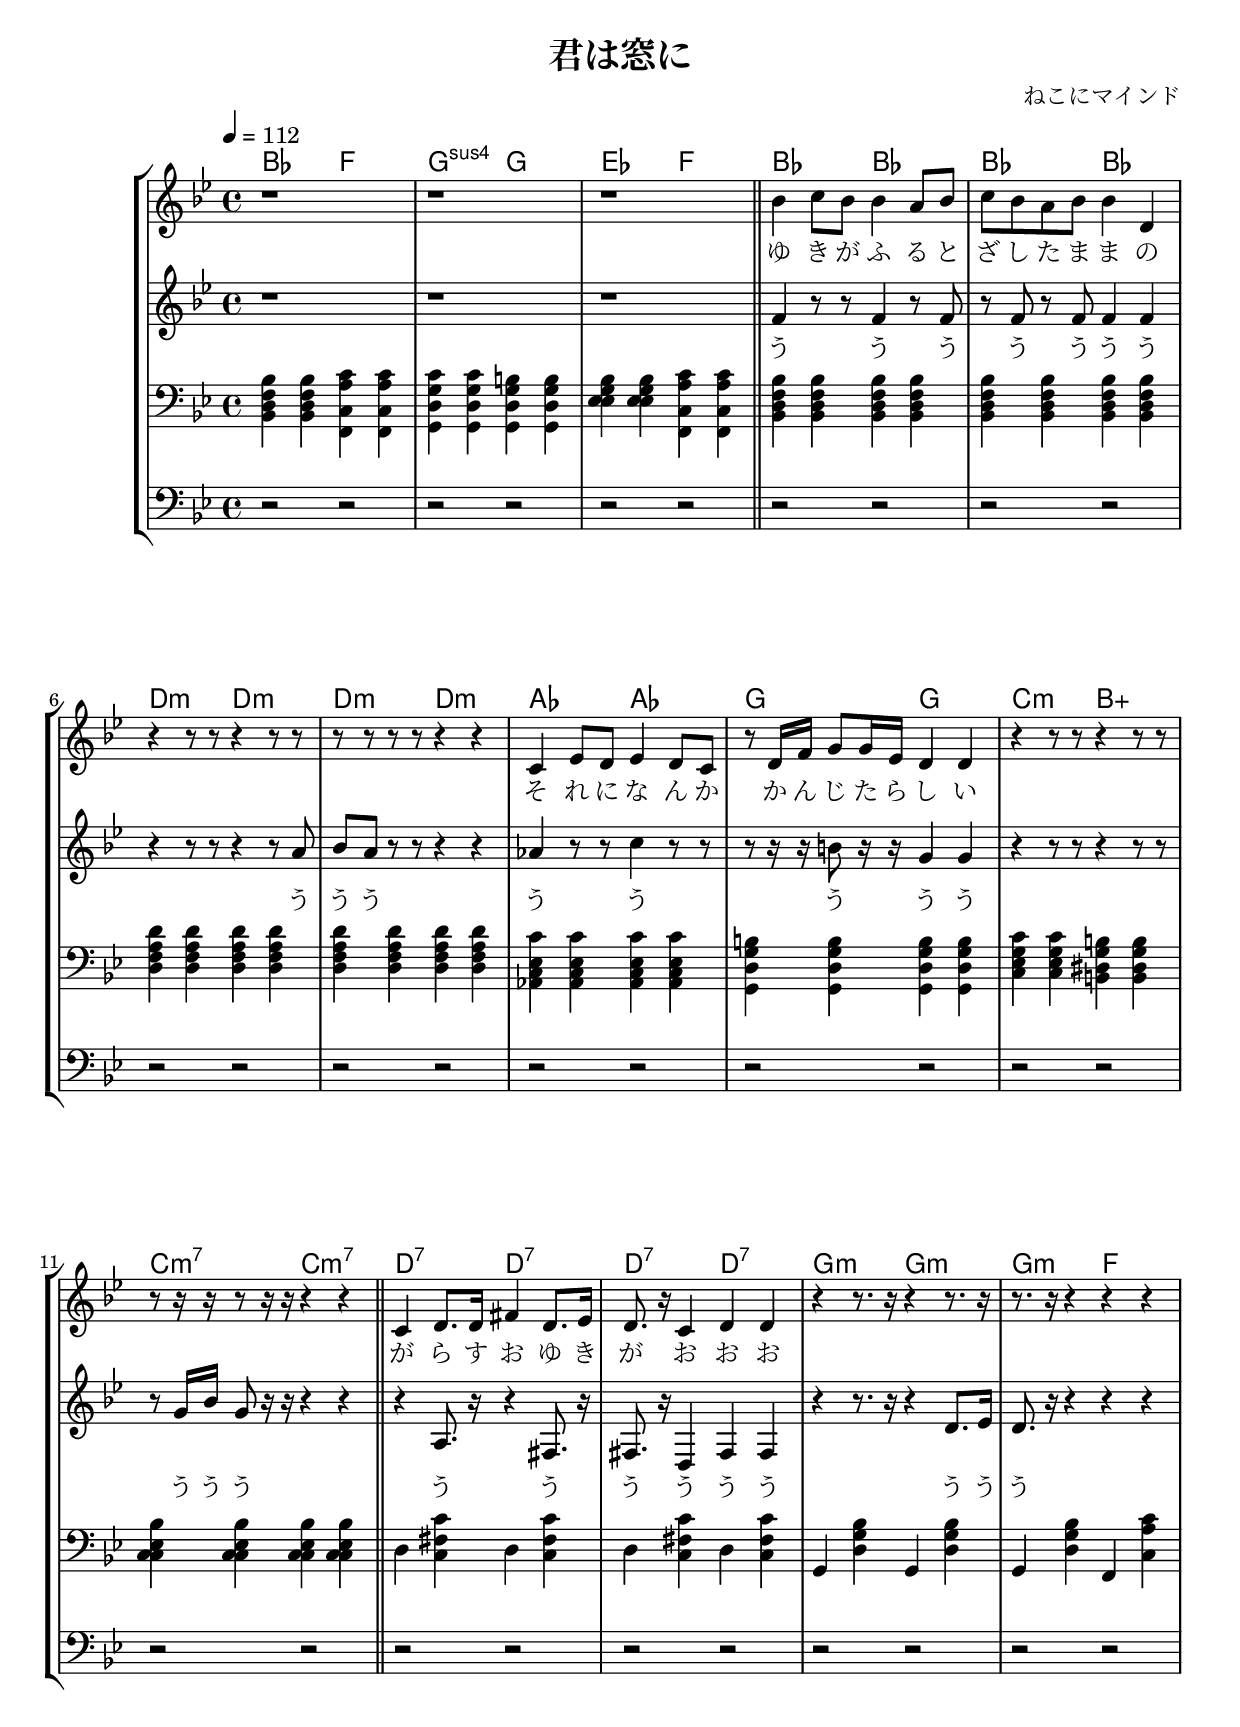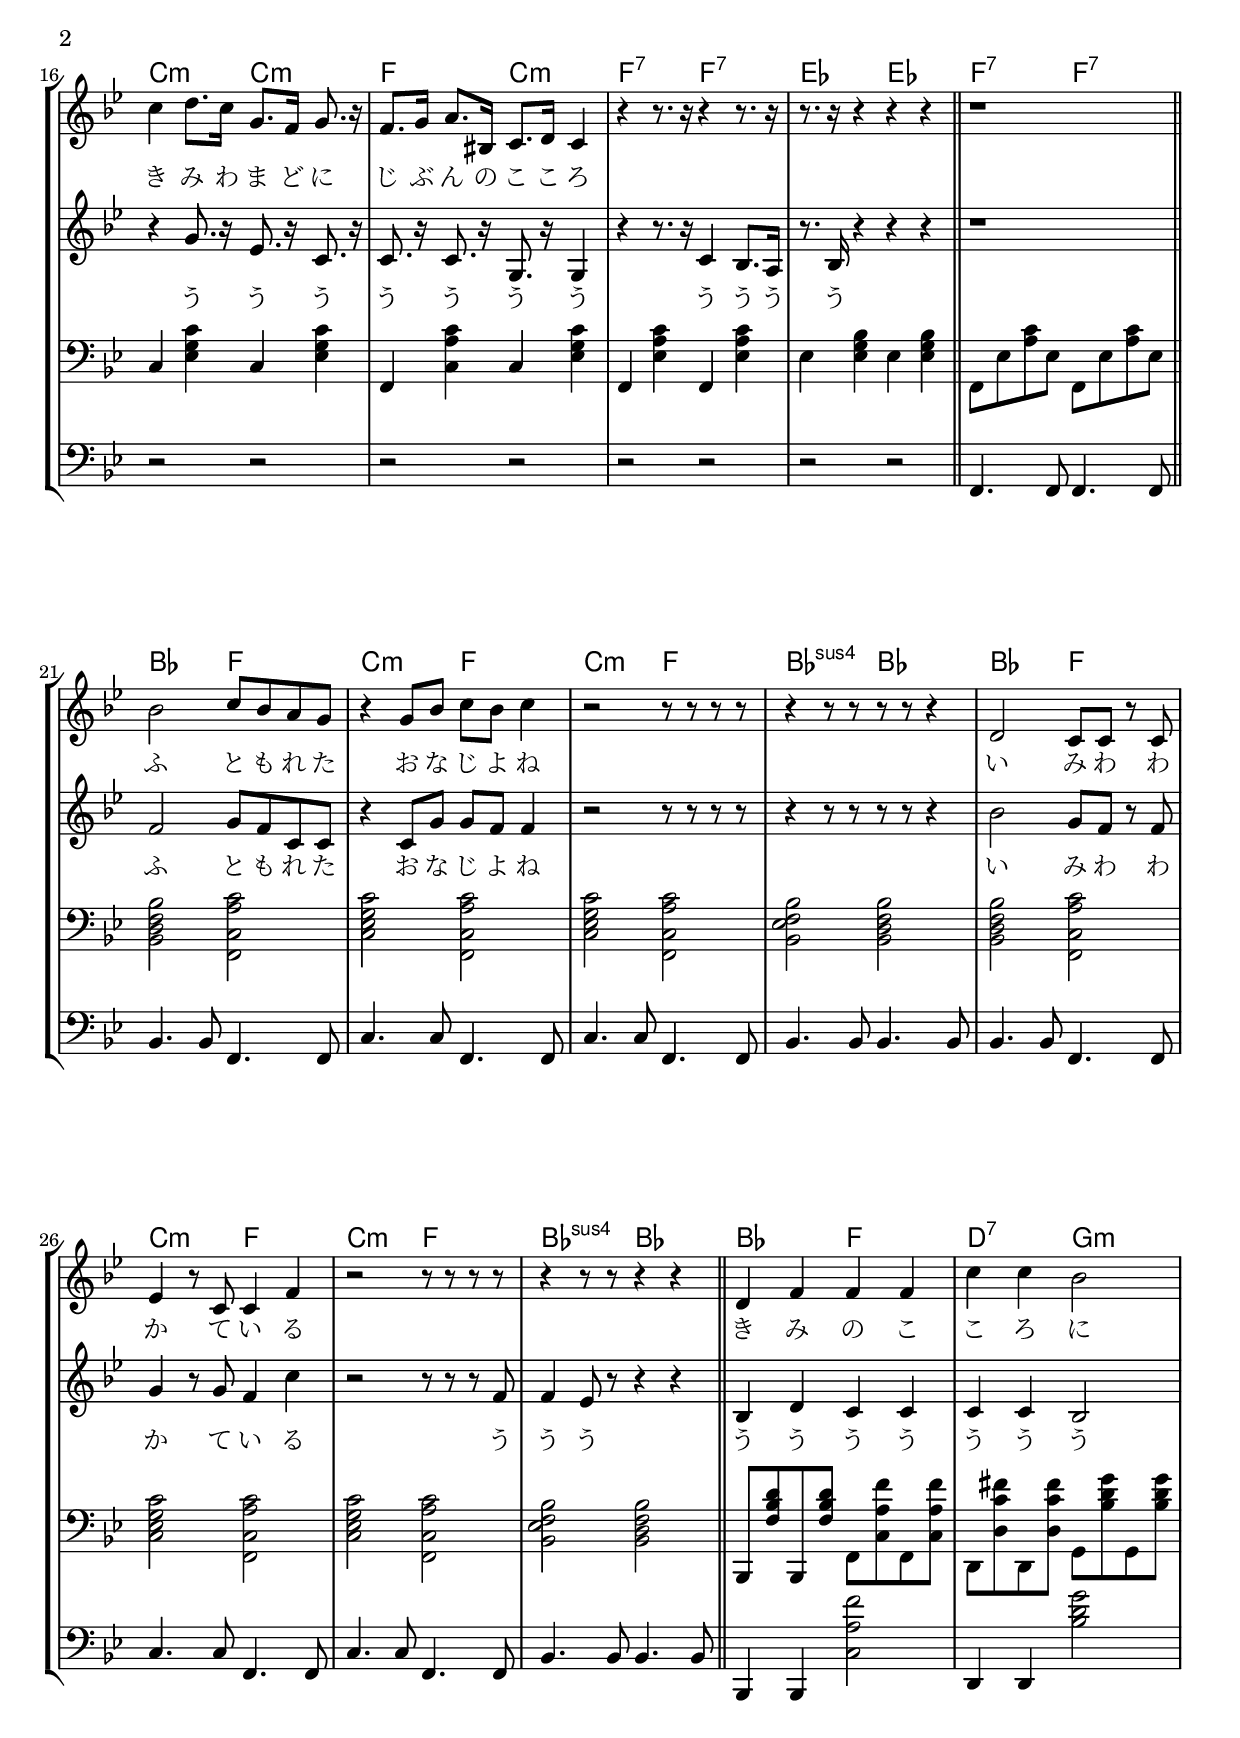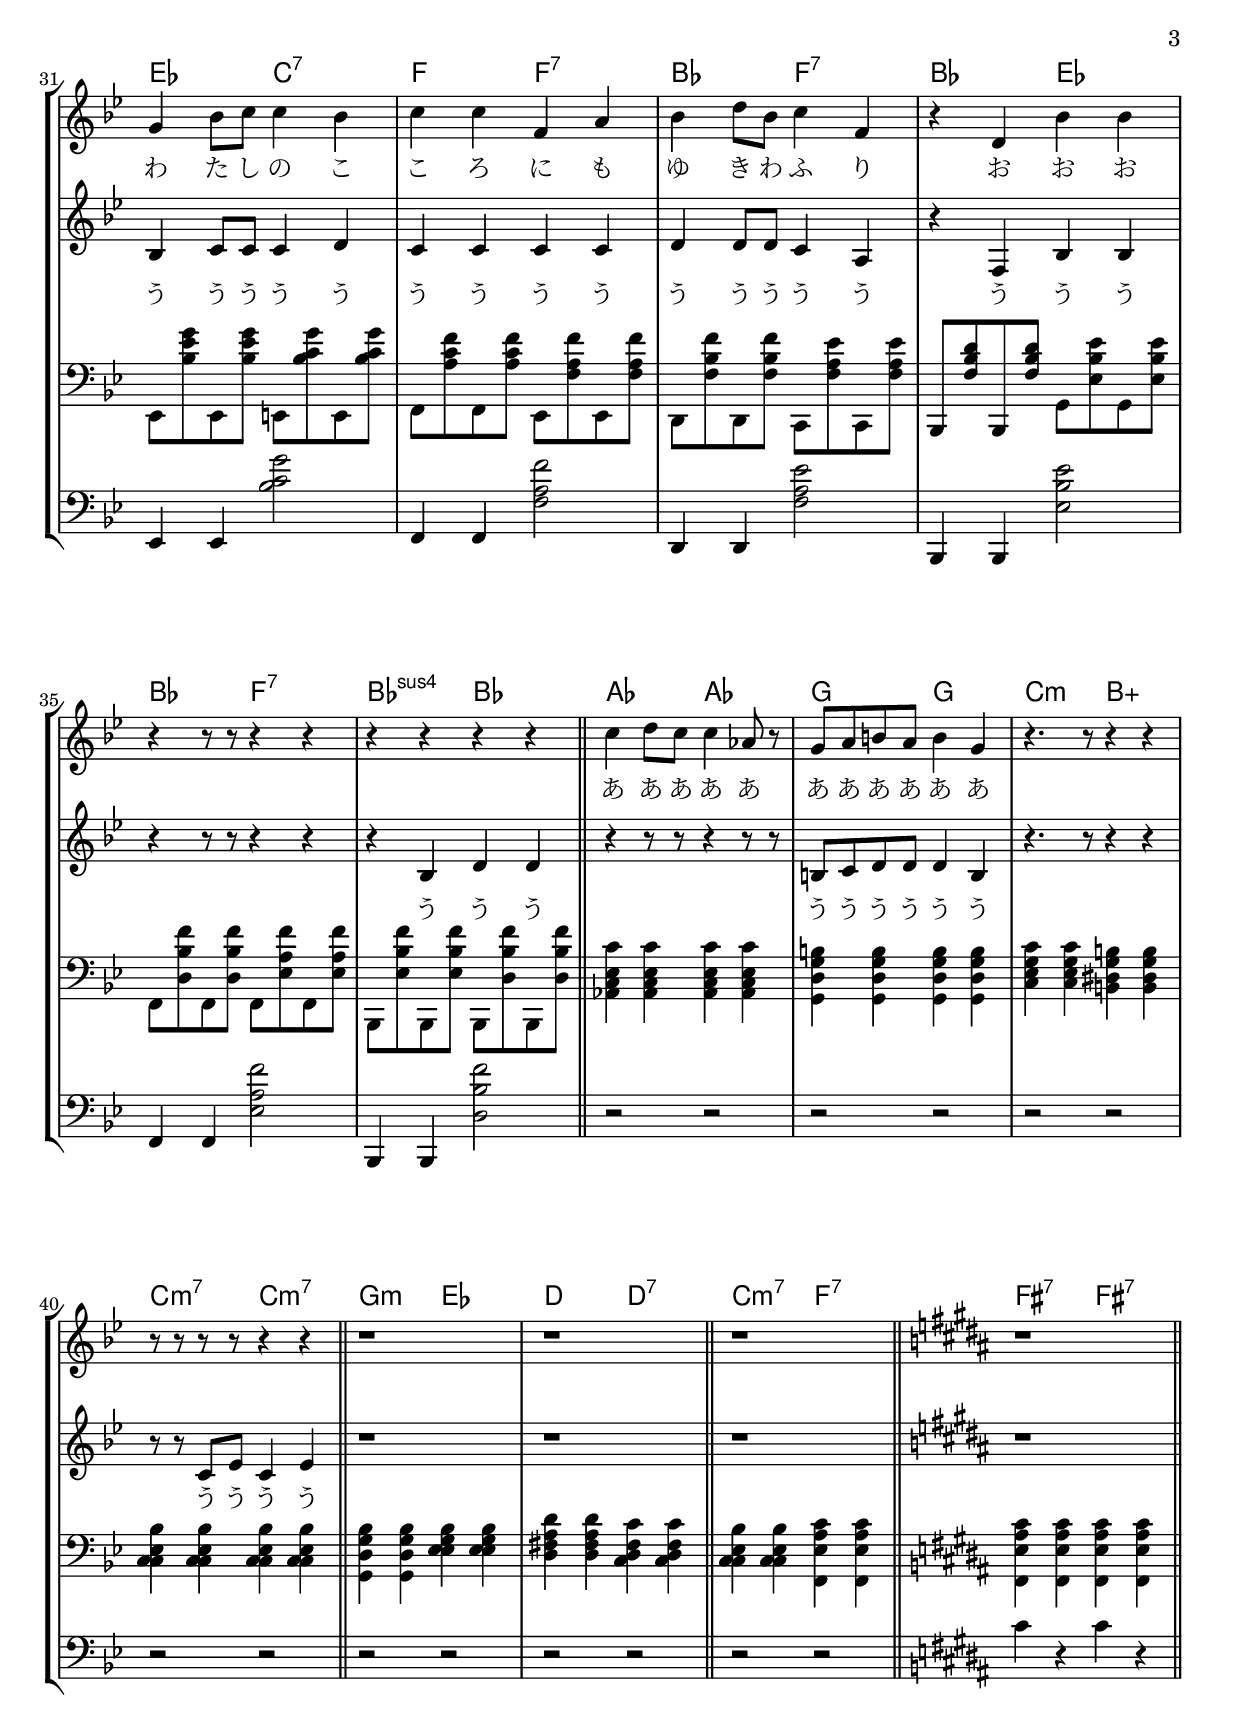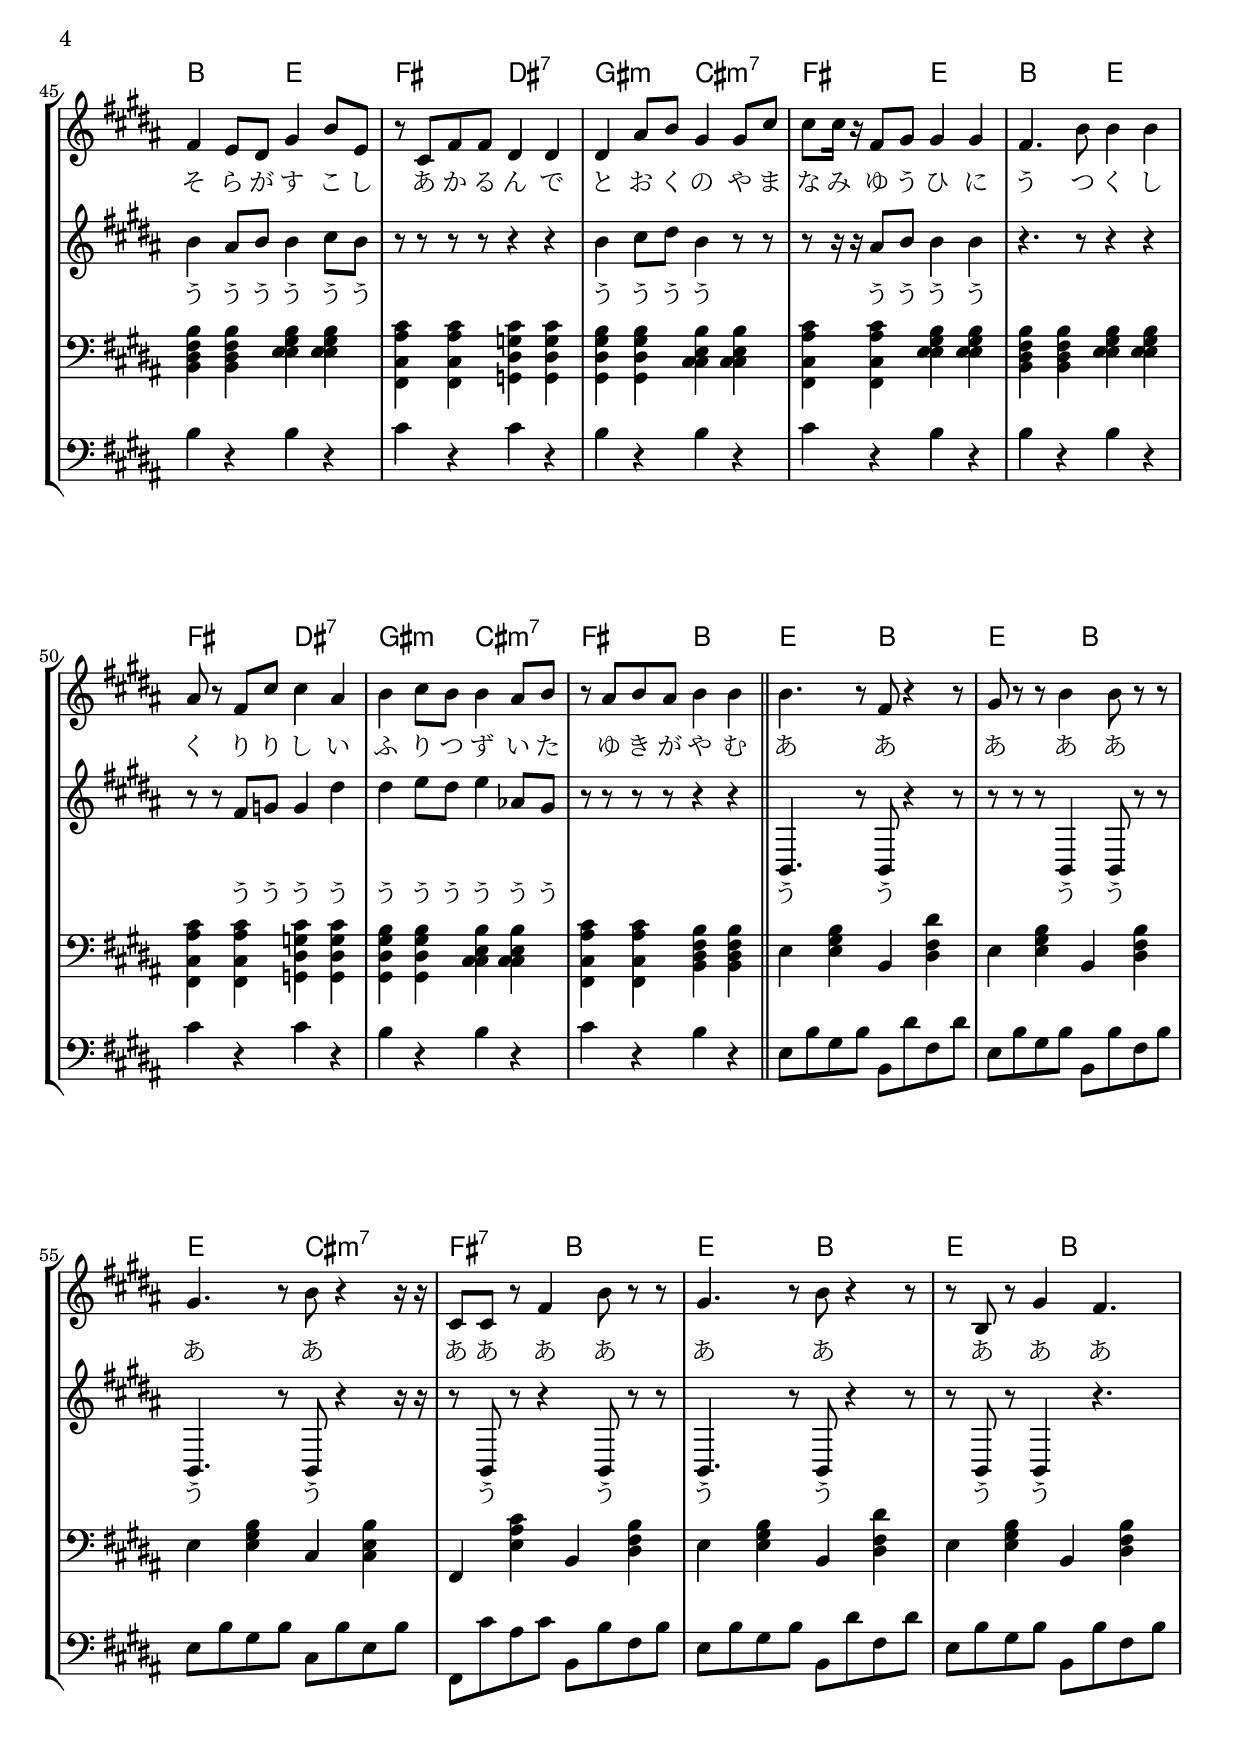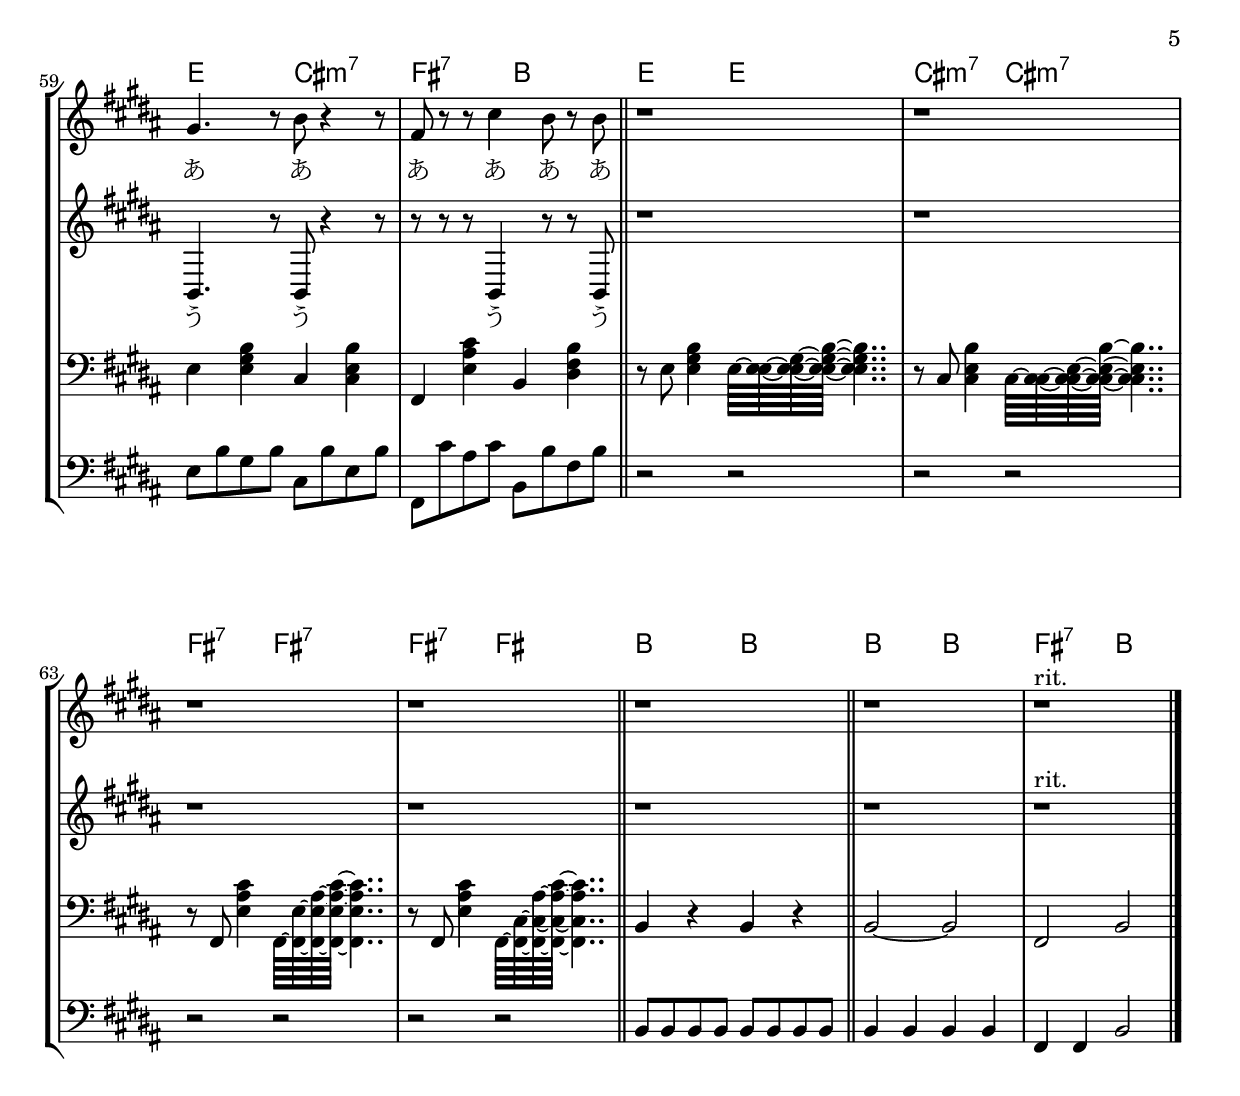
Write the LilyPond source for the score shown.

\version "2.12.1"

\header {
	title = \markup {君は窓に}
	composer = \markup \center-column {ねこにマインド}
}

harmony = \chordmode {
	bes2 f g:sus4 g es f 

	bes bes bes bes d:m d:m d:m d:m as as g g c:m b:aug c:min7 c:min7 

	d:7 d:7 d:7 d:7 g:m g:m g:m f c:m c:m f c:m f:7 f:7 es es 

	f:7 f:7 

	bes f c:m f c:m f bes:sus4 bes bes f c:m f c:m f bes:sus4 bes 

	bes f d:7 g:m es c:7 f f:7 bes f:7 bes es bes f:7 bes:sus4 bes 

	as as g g c:m b:aug c:min7 c:min7 

	g:m es d d:7 

	c:min7 f:7 

	fis:7 fis:7 

	b e fis dis:7 gis:m cis:min7 fis e b e fis dis:7 gis:m cis:min7 fis b 

	e b e b e cis:min7 fis:7 b e b e b e cis:min7 fis:7 b 

	e e cis:min7 cis:min7 fis:7 fis:7 fis:7 fis 

	b b 

	b b fis:7 b 
}

melody = {
	\key bes \major
	\tempo 4 = 112
	r1 | r1 | r1   
	\set Staff.midiInstrument = #"mmi0.45"
	\set Staff.midiMinimumVolume = #0.7
	\set Staff.midiMaximumVolume = #0.9
	bes'4  c''8  bes'8  bes'4  a'8  bes'8 
	c''8  bes'8  a'8  bes'8  bes'4  d'4 
	r4  r8  r8  r4  r8  r8 
	r8  r8  r8  r8  r4  r4 
	c'4  es'8  d'8  es'4  d'8  c'8 
	r8  d'16  f'16  g'8  g'16  es'16  d'4  d'4 
	r4  r8  r8  r4  r8  r8 
	r8  r16  r16  r8  r16  r16  r4  r4
	\set Staff.midiInstrument = #"mmi0.45"
	\set Staff.midiMinimumVolume = #0.7
	\set Staff.midiMaximumVolume = #0.9
	c'4  d'8.  d'16  fis'4  d'8.  es'16 
	d'8.  r16  c'4  d'4  d'4 
	r4  r8.  r16  r4  r8.  r16 
	r8.  r16  r4  r4  r4 
	c''4  d''8.  c''16  g'8.  f'16  g'8.  r16 
	f'8.  g'16  a'8.  bis16  c'8.  d'16  c'4 
	r4  r8.  r16  r4  r8.  r16 
	r8.  r16  r4  r4  r4
	r1   
	\set Staff.midiInstrument = #"mmi0.45"
	\set Staff.midiMinimumVolume = #0.7
	\set Staff.midiMaximumVolume = #0.9
	bes'2  c''8  bes'8  a'8  g'8 
	r4  g'8  bes'8  c''8  bes'8  c''4 
	r2  r8  r8  r8  r8 
	r4  r8  r8  r8  r8  r4 
	d'2  c'8  c'8  r8  c'8 
	es'4  r8  c'8  c'4  f'4 
	r2  r8  r8  r8  r8 
	r4  r8  r8  r4  r4
	\set Staff.midiInstrument = #"mmi0.45"
	\set Staff.midiMinimumVolume = #0.7
	\set Staff.midiMaximumVolume = #0.9
	d'4  f'4  f'4  f'4 
	c''4  c''4  bes'2 
	g'4  bes'8  c''8  c''4  bes'4 
	c''4  c''4  f'4  a'4 
	bes'4  d''8  bes'8  c''4  f'4 
	r4  d'4  bes'4  bes'4 
	r4  r8  r8  r4  r4 
	r4  r4  r4  r4
	\set Staff.midiInstrument = #"Acoustic grand"
	\set Staff.midiMinimumVolume = #0.7
	\set Staff.midiMaximumVolume = #0.9
	c''4  d''8  c''8  c''4  as'8  r8 
	g'8  a'8  b'8  a'8  b'4  g'4 
	r4.  r8  r4  r4 
	r8  r8  r8  r8  r4  r4
	r1 | r1   
	r1   
	\key b \major
	r1   
	\set Staff.midiInstrument = #"mmi0.45"
	\set Staff.midiMinimumVolume = #0.7
	\set Staff.midiMaximumVolume = #0.9
	fis'4  e'8  dis'8  gis'4  b'8  e'8 
	r8  cis'8  fis'8  fis'8  dis'4  dis'4 
	dis'4  ais'8  b'8  gis'4  gis'8  cis''8 
	cis''8  cis''16  r16  fis'8  gis'8  gis'4  gis'4 
	fis'4.  b'8  b'4  b'4 
	ais'8  r8  fis'8  cis''8  cis''4  ais'4 
	b'4  cis''8  b'8  b'4  ais'8  b'8 
	r8  ais'8  b'8  ais'8  b'4  b'4
	\set Staff.midiInstrument = #"Pad 4 (choir)"
	\set Staff.midiMinimumVolume = #0.7
	\set Staff.midiMaximumVolume = #0.9
	b'4.  r8  fis'8  r4  r8 
	gis'8  r8  r8  b'4  b'8  r8  r8 
	gis'4.  r8  b'8  r4  r16  r16 
	cis'8  cis'8  r8  fis'4  b'8  r8  r8 
	gis'4.  r8  b'8  r4  r8 
	r8  b8  r8  gis'4  fis'4. 
	gis'4.  r8  b'8  r4  r8 
	fis'8  r8  r8  cis''4  b'8  r8  b'8
	r1 | r1 | r1 | r1   
	r1   
	r1 | r1^"rit." \bar "|."
}

words = \lyricmode {
	
	ゆ  き  が  ふ  る  と  ざ  し  た  ま  ま  の  そ  れ  に  な  ん  か  か  ん  じ  た  ら  し  い  
	が  ら  す  お  ゆ  き  が  お  お  お  き  み  わ  ま  ど  に  じ  ぶ  ん  の  こ  こ  ろ  
	
	ふ  と  も  れ  た  お  な  じ  よ  ね  い  み  わ  わ  か  て  い  る  
	き  み  の  こ  こ  ろ  に  わ  た  し  の  こ  こ  ろ  に  も  ゆ  き  わ  ふ  り  お  お  お  
	あ  あ  あ  あ  あ  あ  あ  あ  あ  あ  あ  
	
	
	
	そ  ら  が  す  こ  し  あ  か  る  ん  で  と  お  く  の  や  ま  な  み  ゆ  う  ひ  に  う  つ  く  し  く  り  り  し  い  ふ  り  つ  ず  い  た  ゆ  き  が  や  む  
	あ  あ  あ  あ  あ  あ  あ  あ  あ  あ  あ  あ  あ  あ  あ  あ  あ  あ  あ  あ  あ  あ  
	
	
	
}

secondmelody = {
	\key bes \major
	\tempo 4 = 112
	r1 | r1 | r1   
	\set Staff.midiInstrument = #"Reed organ"
	\set Staff.midiMinimumVolume = #0.7
	\set Staff.midiMaximumVolume = #0.9
	f'4  r8  r8  f'4  r8  f'8 
	r8  f'8  r8  f'8  f'4  f'4 
	r4  r8  r8  r4  r8  a'8 
	bes'8  a'8  r8  r8  r4  r4 
	as'4  r8  r8  c''4  r8  r8 
	r8  r16  r16  b'8  r16  r16  g'4  g'4 
	r4  r8  r8  r4  r8  r8 
	r8  g'16  bes'16  g'8  r16  r16  r4  r4
	\set Staff.midiInstrument = #"Acoustic Guitar (nylon)"
	\set Staff.midiMinimumVolume = #0.7
	\set Staff.midiMaximumVolume = #0.9
	r4  a8.  r16  r4  fis8.  r16 
	fis8.  r16  d4  fis4  fis4 
	r4  r8.  r16  r4  d'8.  es'16 
	d'8.  r16  r4  r4  r4 
	r4  g'8.  r16  es'8.  r16  c'8.  r16 
	c'8.  r16  c'8.  r16  g8.  r16  g4 
	r4  r8.  r16  c'4  bes8.  a16 
	r8.  bes16  r4  r4  r4
	r1   
	\set Staff.midiInstrument = #"fss0.35"
	\set Staff.midiMinimumVolume = #0.7
	\set Staff.midiMaximumVolume = #0.9
	f'2  g'8  f'8  c'8  c'8 
	r4  c'8  g'8  g'8  f'8  f'4 
	r2  r8  r8  r8  r8 
	r4  r8  r8  r8  r8  r4 
	bes'2  g'8  f'8  r8  f'8 
	g'4  r8  g'8  f'4  c''4 
	r2  r8  r8  r8  f'8 
	f'4  es'8  r8  r4  r4
	\set Staff.midiInstrument = #"Cello"
	\set Staff.midiMinimumVolume = #0.7
	\set Staff.midiMaximumVolume = #0.9
	bes4  d'4  c'4  c'4 
	c'4  c'4  bes2 
	bes4  c'8  c'8  c'4  d'4 
	c'4  c'4  c'4  c'4 
	d'4  d'8  d'8  c'4  a4 
	r4  f4  bes4  bes4 
	r4  r8  r8  r4  r4 
	r4  bes4  d'4  d'4
	\set Staff.midiInstrument = #"Choir Aahs"
	\set Staff.midiMinimumVolume = #0.7
	\set Staff.midiMaximumVolume = #0.9
	r4  r8  r8  r4  r8  r8 
	b8  c'8  d'8  d'8  d'4  b4 
	r4.  r8  r4  r4 
	r8  r8  c'8  es'8  c'4  es'4
	r1 | r1   
	r1   
	\key b \major
	r1   
	\set Staff.midiInstrument = #"FX 4 (atmosphere)"
	\set Staff.midiMinimumVolume = #0.7
	\set Staff.midiMaximumVolume = #0.9
	b'4  ais'8  b'8  b'4  cis''8  b'8 
	r8  r8  r8  r8  r4  r4 
	b'4  cis''8  dis''8  b'4  r8  r8 
	r8  r16  r16  ais'8  b'8  b'4  b'4 
	r4.  r8  r4  r4 
	r8  r8  fis'8  g'8  g'4  dis''4 
	dis''4  e''8  dis''8  e''4  as'8  gis'8 
	r8  r8  r8  r8  r4  r4
	\set Staff.midiInstrument = #"Slap Bass 1"
	\set Staff.midiMinimumVolume = #0.7
	\set Staff.midiMaximumVolume = #0.9
	b,4.  r8  b,8  r4  r8 
	r8  r8  r8  b,4  b,8  r8  r8 
	b,4.  r8  b,8  r4  r16  r16 
	r8  b,8  r8  r4  b,8  r8  r8 
	b,4.  r8  b,8  r4  r8 
	r8  b,8  r8  b,4  r4. 
	b,4.  r8  b,8  r4  r8 
	r8  r8  r8  b,4  r8  r8  b,8
	r1 | r1 | r1 | r1   
	r1   
	r1 | r1^"rit." \bar "|."
}

secondwords = \lyricmode {
	
	う  う  う  う  う  う  う  う  う  う  う  う  う  う  う  う  う  う  
	う  う  う  う  う  う  う  う  う  う  う  う  う  う  う  う  う  う  う  う  
	
	ふ  と  も  れ  た  お  な  じ  よ  ね  い  み  わ  わ  か  て  い  る  う  う  う  
	う  う  う  う  う  う  う  う  う  う  う  う  う  う  う  う  う  う  う  う  う  う  う  う  う  う  う  
	う  う  う  う  う  う  う  う  う  う  
	
	
	
	う  う  う  う  う  う  う  う  う  う  う  う  う  う  う  う  う  う  う  う  う  う  う  う  
	う  う  う  う  う  う  う  う  う  う  う  う  う  う  う  う  
	
	
	
}

tempochange = {
	\tempo 4 = 112
	r1 | r1 | r1 \bar "||"
	\tempo 4 = 112
	r1 | r1 | r1 | r1 | r1 | r1 | r1 | r1 \bar "||"
	\tempo 4 = 112
	r1 | r1 | r1 | r1 | r1 | r1 | r1 | r1 \bar "||"
	\tempo 4 = 112
	r1 \bar "||"
	\tempo 4 = 112
	r1 | r1 | r1 | r1 | r1 | r1 | r1 | r1 \bar "||"
	\tempo 4 = 112
	r1 | r1 | r1 | r1 | r1 | r1 | r1 | r1 \bar "||"
	\tempo 4 = 112
	r1 | r1 | r1 | r1 \bar "||"
	\tempo 4 = 112
	r1 | r1 \bar "||"
	\tempo 4 = 112
	r1 \bar "||"
	\tempo 4 = 112
	r1 \bar "||"
	\tempo 4 = 112
	r1 | r1 | r1 | r1 | r1 | r1 | r1 | r1 \bar "||"
	\tempo 4 = 112
	r1 | r1 | r1 | r1 | r1 | r1 | r1 | r1 \bar "||"
	\tempo 4 = 112
	r1 | r1 | r1 | r1 \bar "||"
	\tempo 4 = 112
	r1 \bar "||"
	\tempo 4 = 112
	r1 | \tempo 4 = 84 r2 \tempo 4 = 74 r2 \bar "|."
}

mainacc = {
	\clef bass
	\set Staff.midiInstrument = #"Marimba"
	\set Staff.midiMinimumVolume = #0.3
	\set Staff.midiMaximumVolume = #0.6
	\key bes \major
	\tempo 4 = 112
	<bes, d f bes>4 <bes, d f bes>4
	<f, c a c'>4 <f, c a c'>4
	<g, d g c'>4 <g, d g c'>4
	<g, d g b>4 <g, d g b>4
	<es es g bes>4 <es es g bes>4
	<f, c a c'>4 <f, c a c'>4
	\bar "||"

	\set Staff.midiInstrument = #"Marimba"
	\set Staff.midiMinimumVolume = #0.3
	\set Staff.midiMaximumVolume = #0.6
	<bes, d f bes>4 <bes, d f bes>4
	<bes, d f bes>4 <bes, d f bes>4
	<bes, d f bes>4 <bes, d f bes>4
	<bes, d f bes>4 <bes, d f bes>4
	<d f a d'>4 <d f a d'>4
	<d f a d'>4 <d f a d'>4
	<d f a d'>4 <d f a d'>4
	<d f a d'>4 <d f a d'>4
	<as, c es c'>4 <as, c es c'>4
	<as, c es c'>4 <as, c es c'>4
	<g, d g b>4 <g, d g b>4
	<g, d g b>4 <g, d g b>4
	<c es g c'>4 <c es g c'>4
	<b, dis g b>4 <b, dis g b>4
	<c c es bes>4 <c c es bes>4
	<c c es bes>4 <c c es bes>4
	\bar "||"

	\set Staff.midiInstrument = #"Marimba"
	\set Staff.midiMinimumVolume = #0.3
	\set Staff.midiMaximumVolume = #0.6
	d4 <c fis c'>4
	d4 <c fis c'>4
	d4 <c fis c'>4
	d4 <c fis c'>4
	g,4 <d g bes>4
	g,4 <d g bes>4
	g,4 <d g bes>4
	f,4 <c a c'>4
	c4 <es g c'>4
	c4 <es g c'>4
	f,4 <c a c'>4
	c4 <es g c'>4
	f,4 <es a c'>4
	f,4 <es a c'>4
	es4 <es g bes>4
	es4 <es g bes>4
	\bar "||"

	\set Staff.midiInstrument = #"Acoustic grand"
	\set Staff.midiMinimumVolume = #0.3
	\set Staff.midiMaximumVolume = #0.6
	f,8 es <a c'> es
	f,8 es <a c'> es
	\bar "||"

	\set Staff.midiInstrument = #"Marimba"
	\set Staff.midiMinimumVolume = #0.3
	\set Staff.midiMaximumVolume = #0.6
	<bes, d f bes>2
	<f, c a c'>2
	<c es g c'>2
	<f, c a c'>2
	<c es g c'>2
	<f, c a c'>2
	<bes, es f bes>2
	<bes, d f bes>2
	<bes, d f bes>2
	<f, c a c'>2
	<c es g c'>2
	<f, c a c'>2
	<c es g c'>2
	<f, c a c'>2
	<bes, es f bes>2
	<bes, d f bes>2
	\bar "||"

	\set Staff.midiInstrument = #"Marimba"
	\set Staff.midiMinimumVolume = #0.3
	\set Staff.midiMaximumVolume = #0.6
	bes,,8 <f bes d'> bes,, <f bes d'>
	f,8 <c a f'> f, <c a f'>
	d,8 <d c' fis'> d, <d c' fis'>
	g,8 <bes d' g'> g, <bes d' g'>
	es,8 <bes es' g'> es, <bes es' g'>
	e,8 <bes c' g'> e, <bes c' g'>
	f,8 <a c' f'> f, <a c' f'>
	es,8 <f a f'> es, <f a f'>
	d,8 <f bes f'> d, <f bes f'>
	c,8 <f a es'> c, <f a es'>
	bes,,8 <f bes d'> bes,, <f bes d'>
	g,8 <es bes es'> g, <es bes es'>
	f,8 <d bes f'> f, <d bes f'>
	f,8 <es a f'> f, <es a f'>
	bes,,8 <es bes f'> bes,, <es bes f'>
	bes,,8 <d bes f'> bes,, <d bes f'>
	\bar "||"

	\set Staff.midiInstrument = #"Marimba"
	\set Staff.midiMinimumVolume = #0.3
	\set Staff.midiMaximumVolume = #0.6
	<as, c es c'>4 <as, c es c'>4
	<as, c es c'>4 <as, c es c'>4
	<g, d g b>4 <g, d g b>4
	<g, d g b>4 <g, d g b>4
	<c es g c'>4 <c es g c'>4
	<b, dis g b>4 <b, dis g b>4
	<c c es bes>4 <c c es bes>4
	<c c es bes>4 <c c es bes>4
	\bar "||"

	\set Staff.midiInstrument = #"Acoustic grand"
	\set Staff.midiMinimumVolume = #0.3
	\set Staff.midiMaximumVolume = #0.6
	<g, d g bes>4 <g, d g bes>4
	<es es g bes>4 <es es g bes>4
	<d fis a d'>4 <d fis a d'>4
	<d c fis c'>4 <d c fis c'>4
	\bar "||"

	\set Staff.midiInstrument = #"Acoustic grand"
	\set Staff.midiMinimumVolume = #0.3
	\set Staff.midiMaximumVolume = #0.6
	<c c es bes>4 <c c es bes>4
	<f, es a c'>4 <f, es a c'>4
	\bar "||"

	\set Staff.midiInstrument = #"Acoustic grand"
	\set Staff.midiMinimumVolume = #0.3
	\set Staff.midiMaximumVolume = #0.6
	\key b \major
	<fis, e ais cis'>4 <fis, e ais cis'>4
	<fis, e ais cis'>4 <fis, e ais cis'>4
	\bar "||"

	\set Staff.midiInstrument = #"Acoustic grand"
	\set Staff.midiMinimumVolume = #0.3
	\set Staff.midiMaximumVolume = #0.6
	<b, dis fis b>4 <b, dis fis b>4
	<e e gis b>4 <e e gis b>4
	<fis, cis ais cis'>4 <fis, cis ais cis'>4
	<g, dis g cis'>4 <g, dis g cis'>4
	<gis, dis gis b>4 <gis, dis gis b>4
	<cis cis e b>4 <cis cis e b>4
	<fis, cis ais cis'>4 <fis, cis ais cis'>4
	<e e gis b>4 <e e gis b>4
	<b, dis fis b>4 <b, dis fis b>4
	<e e gis b>4 <e e gis b>4
	<fis, cis ais cis'>4 <fis, cis ais cis'>4
	<g, dis g cis'>4 <g, dis g cis'>4
	<gis, dis gis b>4 <gis, dis gis b>4
	<cis cis e b>4 <cis cis e b>4
	<fis, cis ais cis'>4 <fis, cis ais cis'>4
	<b, dis fis b>4 <b, dis fis b>4
	\bar "||"

	\set Staff.midiInstrument = #"Vibraphone"
	\set Staff.midiMinimumVolume = #0.3
	\set Staff.midiMaximumVolume = #0.6
	e4 <e gis b>4
	b,4 <dis fis dis'>4
	e4 <e gis b>4
	b,4 <dis fis b>4
	e4 <e gis b>4
	cis4 <cis e b>4
	fis,4 <e ais cis'>4
	b,4 <dis fis b>4
	e4 <e gis b>4
	b,4 <dis fis dis'>4
	e4 <e gis b>4
	b,4 <dis fis b>4
	e4 <e gis b>4
	cis4 <cis e b>4
	fis,4 <e ais cis'>4
	b,4 <dis fis b>4
	\bar "||"

	\set Staff.midiInstrument = #"Acoustic grand"
	\set Staff.midiMinimumVolume = #0.3
	\set Staff.midiMaximumVolume = #0.6
	r8 e8 <e gis b>4
	e64~ <e~ e~> <e~ e~ gis~> <e e gis b>~ <e e gis b>4..
	r8 cis8 <cis e b>4
	cis64~ <cis~ cis~> <cis~ cis~ e~> <cis cis e b>~ <cis cis e b>4..
	r8 fis,8 <e ais cis'>4
	fis,64~ <fis,~ e~> <fis,~ e~ ais~> <fis, e ais cis'>~ <fis, e ais cis'>4..
	r8 fis,8 <e ais cis'>4
	fis,64~ <fis,~ cis~> <fis,~ cis~ ais~> <fis, cis ais cis'>~ <fis, cis ais cis'>4..
	\bar "||"

	\set Staff.midiInstrument = #"Acoustic grand"
	\set Staff.midiMinimumVolume = #0.3
	\set Staff.midiMaximumVolume = #0.6
	b,4 r4
	b,4 r4
	\bar "||"

	\set Staff.midiInstrument = #"Acoustic grand"
	\set Staff.midiMinimumVolume = #0.3
	\set Staff.midiMaximumVolume = #0.6
	b,2
	~b,2
	fis,2
	~b,2
	\bar "|."
}

subacc = {
	\clef bass
	\set Staff.midiInstrument = #"Acoustic grand"
	\set Staff.midiMinimumVolume = #0.3
	\set Staff.midiMaximumVolume = #0.6
	\key bes \major
	\tempo 4 = 112
	r2
	r2
	r2
	r2
	r2
	r2
	\bar "||"

	\set Staff.midiInstrument = #"Acoustic grand"
	\set Staff.midiMinimumVolume = #0.3
	\set Staff.midiMaximumVolume = #0.6
	r2
	r2
	r2
	r2
	r2
	r2
	r2
	r2
	r2
	r2
	r2
	r2
	r2
	r2
	r2
	r2
	\bar "||"

	\set Staff.midiInstrument = #"Acoustic grand"
	\set Staff.midiMinimumVolume = #0.3
	\set Staff.midiMaximumVolume = #0.6
	r2
	r2
	r2
	r2
	r2
	r2
	r2
	r2
	r2
	r2
	r2
	r2
	r2
	r2
	r2
	r2
	\bar "||"

	\set Staff.midiInstrument = #"Taiko Drum"
	\set Staff.midiMinimumVolume = #0.3
	\set Staff.midiMaximumVolume = #0.6
	f,4.f,8
	f,4.f,8
	\bar "||"

	\set Staff.midiInstrument = #"Voice Oohs"
	\set Staff.midiMinimumVolume = #0.3
	\set Staff.midiMaximumVolume = #0.6
	bes,4.bes,8
	f,4.f,8
	c4.c8
	f,4.f,8
	c4.c8
	f,4.f,8
	bes,4.bes,8
	bes,4.bes,8
	bes,4.bes,8
	f,4.f,8
	c4.c8
	f,4.f,8
	c4.c8
	f,4.f,8
	bes,4.bes,8
	bes,4.bes,8
	\bar "||"

	\set Staff.midiInstrument = #"Pad 3 (polysynth)"
	\set Staff.midiMinimumVolume = #0.3
	\set Staff.midiMaximumVolume = #0.6
	bes,,4 bes,,4
	<c a f'>2
	d,4 d,4
	<bes d' g'>2
	es,4 es,4
	<bes c' g'>2
	f,4 f,4
	<f a f'>2
	d,4 d,4
	<f a es'>2
	bes,,4 bes,,4
	<es bes es'>2
	f,4 f,4
	<es a f'>2
	bes,,4 bes,,4
	<d bes f'>2
	\bar "||"

	\set Staff.midiInstrument = #"Acoustic grand"
	\set Staff.midiMinimumVolume = #0.3
	\set Staff.midiMaximumVolume = #0.6
	r2
	r2
	r2
	r2
	r2
	r2
	r2
	r2
	\bar "||"

	\set Staff.midiInstrument = #"Acoustic grand"
	\set Staff.midiMinimumVolume = #0.3
	\set Staff.midiMaximumVolume = #0.6
	r2
	r2
	r2
	r2
	\bar "||"

	\set Staff.midiInstrument = #"Acoustic grand"
	\set Staff.midiMinimumVolume = #0.3
	\set Staff.midiMaximumVolume = #0.6
	r2
	r2
	\bar "||"

	\set Staff.midiInstrument = #"Glockenspiel"
	\set Staff.midiMinimumVolume = #0.3
	\set Staff.midiMaximumVolume = #0.6
	\key b \major
	cis'4 r4
	cis'4 r4
	\bar "||"

	\set Staff.midiInstrument = #"Glockenspiel"
	\set Staff.midiMinimumVolume = #0.3
	\set Staff.midiMaximumVolume = #0.6
	b4 r4
	b4 r4
	cis'4 r4
	cis'4 r4
	b4 r4
	b4 r4
	cis'4 r4
	b4 r4
	b4 r4
	b4 r4
	cis'4 r4
	cis'4 r4
	b4 r4
	b4 r4
	cis'4 r4
	b4 r4
	\bar "||"

	\set Staff.midiInstrument = #"Blown Bottle"
	\set Staff.midiMinimumVolume = #0.3
	\set Staff.midiMaximumVolume = #0.6
	e8 b gis b
	b,8 dis' fis dis'
	e8 b gis b
	b,8 b fis b
	e8 b gis b
	cis8 b e b
	fis,8 cis' ais cis'
	b,8 b fis b
	e8 b gis b
	b,8 dis' fis dis'
	e8 b gis b
	b,8 b fis b
	e8 b gis b
	cis8 b e b
	fis,8 cis' ais cis'
	b,8 b fis b
	\bar "||"

	\set Staff.midiInstrument = #"Acoustic grand"
	\set Staff.midiMinimumVolume = #0.3
	\set Staff.midiMaximumVolume = #0.6
	r2
	r2
	r2
	r2
	r2
	r2
	r2
	r2
	\bar "||"

	\set Staff.midiInstrument = #"Steel Drums"
	\set Staff.midiMinimumVolume = #0.3
	\set Staff.midiMaximumVolume = #0.6
	b,8 b,8 b,8 b,8
	b,8 b,8 b,8 b,8
	\bar "||"

	\set Staff.midiInstrument = #"FX 8 (sci-fi)"
	\set Staff.midiMinimumVolume = #0.3
	\set Staff.midiMaximumVolume = #0.6
	b,4 b,4
	b,4 b,4
	fis,4 fis,4
	b,2
	\bar "|."
}

percA = {
	\drummode {
	r1 |r1 |r1 \bar "||"
	r1 |r1 |r1 |r1 |r1 |r1 |r1 |r1 \bar "||"
	r1 |r1 |r1 |r1 |r1 |r1 |r1 |r1 \bar "||"
	r1 \bar "||"
	r1  |r2. hho4  |r1  |r2. hho4  |r1  |r2. hho4  |r1  |r2. hho4  \bar "||"
	r1  |r1  |r1  |r1  |r1  |r1  |r1  |r2 r8 hho4 hho8  \bar "||"
	r1 |r1 |r1 |r1 \bar "||"
	r2 hho2  |r2 hho2  \bar "||"
	r2 hho2  \bar "||"
	hh4 hh8 hh4. hh4  \bar "||"
	cymr4 cymr4 cymr4 cymr4  |cymr4 cymr8 cymr16 cymr16 cymr4 cymr4  |cymr4 cymr4 cymr4 cymr4  |cymr4 cymr2.  |cymr4 cymr4 cymr4 cymr4  |cymr4 cymr8 cymr16 cymr16 cymr4 cymr4  |cymr4 cymr4 cymr4 cymr4  |cymr4 cymr2.  \bar "||"
	hh4 hh8 hh2 r8  |\times 16/32{ hh2 hh8. hh8. hh4. hh2. } |hh4 hh8 hh2 r8  |hh4 hh8 hh4 hh4.  |hh4 hh8 hh2 r8  |\times 16/32{ hh2 hh8. hh8. hh4. hh2. } |hh4 hh8 hh2 r8  |\times 16/32{ hh2 hh8. hh1 r4 r16 } \bar "||"
	r1  |r1  |r1  |r2 r8 hho4 hho8  \bar "||"
	r1 \bar "||"
	r1  |r2 r8 hho4 hho8  \bar "|."
	}
}

percB = {
	\drummode {
	r1 |r1 |r1 \bar "||"
	r1 |r1 |r1 |r1 |r1 |r1 |r1 |r1 \bar "||"
	r1 |r1 |r1 |r1 |r1 |r1 |r1 |r1 \bar "||"
	r1 \bar "||"
	r16 hhp16 hhp8 hhp16 hhp8 hhp2 r16  |r16 hhp16 hhp8 hhp16 hhp8 hhp2 r16  |r16 hhp16 hhp8 hhp16 hhp8 hhp2 r16  |r16 hhp16 hhp8 hhp16 hhp8 hhp2 r16  |r16 hhp16 hhp8 hhp16 hhp8 hhp2 r16  |r16 hhp16 hhp8 hhp16 hhp8 hhp2 r16  |r16 hhp16 hhp8 hhp16 hhp8 hhp2 r16  |r16 hhp16 hhp8 hhp16 hhp8 hhp2 hhp16  \bar "||"
	r4. hhp2 hhp8  |r4. hhp2 hhp8  |r4. hhp2 hhp8  |r4. hhp2 hhp8  |r4. hhp2 hhp8  |r4. hhp2 hhp8  |r4. hhp2 hhp8  |hhp4 hhp4 hhp4 hhp4  \bar "||"
	r1 |r1 |r1 |r1 \bar "||"
	r8 hh16 hh16 hh8 hh16 hh8. hh16 hh16 hh8 hh16 hh16  |hh8 hh16 hh16 hh8 hh16 hh8 hh4. r16  \bar "||"
	hh8 hh16 hh16 hh8 hh16 hh8 hh4. r16  \bar "||"
	r8 hhp2 hhp4.  \bar "||"
	r2 sn2  |r2 sn2  |r2 sn2  |r8 sn8 sn2.  |r2 sn2  |r2 sn2  |r2 sn2  |r8 sn8 sn2.  \bar "||"
	r16 hhp8 hhp8 hhp2 r8.  |\times 16/32{ r8 hhp4 hhp4 hhp8 hhp2 r8 hhp2 r8 } |r16 hhp8 hhp8 hhp2 r8.  |r16 hhp8 hhp8 hhp8. hhp2  |r16 hhp8 hhp8 hhp2 r8.  |\times 16/32{ r8 hhp4 hhp4 hhp8 hhp2 r8 hhp2 r8 } |r16 hhp8 hhp8 hhp2 r8.  |\times 16/32{ r8 hhp4 hhp4 hhp8 hhp1 r4 } \bar "||"
	r4. hhp2 hhp8  |r4. hhp2 hhp8  |r4. hhp2 hhp8  |hhp4 hhp4 hhp4 hhp4  \bar "||"
	r1 \bar "||"
	r4. hhp2 hhp8  |hhp4 hhp4 hhp4 hhp4  \bar "|."
	}
}

percC = {
	\drummode {
	r1 |r1 |r1 \bar "||"
	r1 |r1 |r1 |r1 |r1 |r1 |r1 |r1 \bar "||"
	r1 |r1 |r1 |r1 |r1 |r1 |r1 |r1 \bar "||"
	r1 \bar "||"
	hh8. hh8. hh2 r8  |hh8. hh8. hh2 hh8  |hh8. hh8. hh2 r8  |hh8. hh8. hh2 hh8  |hh8. hh8. hh2 r8  |hh8. hh8. hh2 hh8  |hh8. hh8. hh2 r8  |hh8. hh8. hh4 hh4 hh8  \bar "||"
	hh4 hh4 hh4 hh4  |hh4 hh4 hh4 hh4  |hh4 hh4 hh4 hh4  |hh4 hh4 hh4 hh4  |hh4 hh4 hh4 hh4  |hh4 hh4 hh4 hh4  |hh4 hh4 hh4 hh4  |r4. hh2 r8  \bar "||"
	r1 |r1 |r1 |r1 \bar "||"
	r4 sn2 sn4  |r4 sn4. sn16 sn8 sn16 sn16 sn16  \bar "||"
	r4 sn4. sn16 sn8 sn16 sn16 sn16  \bar "||"
	r4 sn2 sn8 sn16 sn16  \bar "||"
	bd2. r8 bd8  |bd2. r8 bd8  |bd2. r8 bd8  |bd4. bd8 bd4. bd8  |bd2. r8 bd8  |bd2. r8 bd8  |bd2. r8 bd8  |bd2 r8 bd4.  \bar "||"
	r1  |\times 16/32{ r1 r2 hho2 } |r1  |\times 16/32{ r1 r2 hho2 } |r1  |\times 16/32{ r1 r2 hho2 } |r1  |\times 16/32{ r1 r2 hho2 } \bar "||"
	hh4 hh4 hh4 hh4  |hh4 hh4 hh4 hh4  |hh4 hh4 hh4 hh4  |r4. hh2 r8  \bar "||"
	r1 \bar "||"
	hh4 hh4 hh4 hh4  |r4. hh2 r8  \bar "|."
	}
}

percD = {
	\drummode {
	r1 |r1 |r1 \bar "||"
	r1 |r1 |r1 |r1 |r1 |r1 |r1 |r1 \bar "||"
	r1 |r1 |r1 |r1 |r1 |r1 |r1 |r1 \bar "||"
	r1 \bar "||"
	r2 ss2  |r2 ss2  |r2 ss2  |r2 ss2  |r2 ss2  |r2 ss2  |r2 ss2  |r2 ss2  \bar "||"
	bd2. r8 bd8  |bd8. bd8. bd2 bd8  |bd2. r8 bd8  |bd8. bd8. bd2 bd8  |bd2. r8 bd8  |bd8. bd8. bd2 bd8  |bd2. r8 bd8  |bd8. bd4. r16 bd4 bd8  \bar "||"
	r1 |r1 |r1 |r1 \bar "||"
	bd8 bd4 bd4 r16 bd8. bd8  |bd4. bd8. bd4. r16  \bar "||"
	bd4. bd8. bd4. r16  \bar "||"
	bd8 bd4 r16 bd8. bd4 bd8  \bar "||"
	r1 |r1 |r1 |r2 r8 tommh8 tommh4  |r1 |r1 |r1 |r8. tommh8. tommh2 r8  \bar "||"
	bd8. bd8. bd2 bd8  |\times 16/32{ bd4. bd4. bd2 bd2 bd4 } |bd8. bd8. bd2 bd8  |bd8. bd8. bd2 r8  |bd8. bd8. bd2 bd8  |\times 16/32{ bd4. bd4. bd2 bd2 bd4 } |bd8. bd8. bd2 bd8  |\times 16/32{ bd4. bd4. bd8 bd2 r8 bd2 } \bar "||"
	bd2. r8 bd8  |bd8. bd8. bd2 bd8  |bd2. r8 bd8  |bd8. bd4. r16 bd4 bd8  \bar "||"
	r1 \bar "||"
	bd2. r8 bd8  |bd8. bd4. r16 bd4 bd8  \bar "|."
	}
}

percE = {
	\drummode {
	r1 |r1 |r1 \bar "||"
	r1 |r1 |r1 |r1 |r1 |r1 |r1 |r1 \bar "||"
	r1 |r1 |r1 |r1 |r1 |r1 |r1 |r1 \bar "||"
	r1 \bar "||"
	bd2 r8 bd4 bd8  |bd4. bd4 bd4 bd8  |bd2 r8 bd4 bd8  |bd4. bd4 bd4 bd8  |bd2 r8 bd4 bd8  |bd4. bd4 bd4 bd8  |bd2 r8 bd4 bd8  |bd4. bd4 bd4.  \bar "||"
	r1 | r1 | r1 | r1 | r1 | r1 | r1 | r1 \bar "||"
	r1 |r1 |r1 |r1 \bar "||"
	cymc1  |r2. cymc4  \bar "||"
	r2. cymc4  \bar "||"
	r4. r16 hho2 r16  \bar "||"
	r1 |r1 |r1 |r2. r8 toml8  |r1 |r1 |r1 |r2. toml8 toml8  \bar "||"
	r2 ss2  |\times 16/32{ r1 ss1 } |r2 ss2  |\times 16/32{ r1 ss1 } |r2 ss2  |\times 16/32{ r1 ss1 } |r2 ss2  |\times 16/32{ r1 ss1 } \bar "||"
	r1 | r1 | r1 | r1 \bar "||"
	r1 \bar "||"
	r1 | r1 \bar "|."
	}
}

percF = {
	\drummode {
	r1 | r1 | r1 \bar "||"
	r1 | r1 | r1 | r1 | r1 | r1 | r1 | r1 \bar "||"
	r1 | r1 | r1 | r1 | r1 | r1 | r1 | r1 \bar "||"
	r1 \bar "||"
	r1 | r1 | r1 | r1 | r1 | r1 | r1 | r1 \bar "||"
	r1 | r1 | r1 | r1 | r1 | r1 | r1 | r1 \bar "||"
	r1 | r1 | r1 | r1 \bar "||"
	r1 | r1 \bar "||"
	r1 \bar "||"
	cymc1  \bar "||"
	r1 |r1 |r1 |r1 |r1 |r1 |r1 |hho1  \bar "||"
	r1 |r1 |r1 |r2 r8. sn16 sn4  |r1 |r1 |r1 |\times 16/32{ r1 sn4 sn8 sn2 r8 } \bar "||"
	r1 | r1 | r1 | r1 \bar "||"
	r1 \bar "||"
	r1 | r1 \bar "|."
	}
}

percG = {
	\drummode {
	r1 | r1 | r1 \bar "||"
	r1 | r1 | r1 | r1 | r1 | r1 | r1 | r1 \bar "||"
	r1 | r1 | r1 | r1 | r1 | r1 | r1 | r1 \bar "||"
	r1 \bar "||"
	r1 | r1 | r1 | r1 | r1 | r1 | r1 | r1 \bar "||"
	r1 | r1 | r1 | r1 | r1 | r1 | r1 | r1 \bar "||"
	r1 | r1 | r1 | r1 \bar "||"
	r1 | r1 \bar "||"
	r1 \bar "||"
	r1 \bar "||"
	r1 | r1 | r1 | r1 | r1 | r1 | r1 | r1 \bar "||"
	r1 |r1 |r1 |r2. r8 tomml8  |r1 |r1 |r1 |r2. r8 tomml8  \bar "||"
	r1 | r1 | r1 | r1 \bar "||"
	r1 \bar "||"
	r1 | r1 \bar "|."
	}
}

percH = {
	\drummode {
	r1 | r1 | r1 \bar "||"
	r1 | r1 | r1 | r1 | r1 | r1 | r1 | r1 \bar "||"
	r1 | r1 | r1 | r1 | r1 | r1 | r1 | r1 \bar "||"
	r1 \bar "||"
	r1 | r1 | r1 | r1 | r1 | r1 | r1 | r1 \bar "||"
	r1 | r1 | r1 | r1 | r1 | r1 | r1 | r1 \bar "||"
	r1 | r1 | r1 | r1 \bar "||"
	r1 | r1 \bar "||"
	r1 \bar "||"
	r1 \bar "||"
	r1 | r1 | r1 | r1 | r1 | r1 | r1 | r1 \bar "||"
	r1 |r1 |r1 |r1 |r1 |r1 |r1 |\times 16/32{ r1 r2 r8 tommh4. } \bar "||"
	r1 | r1 | r1 | r1 \bar "||"
	r1 \bar "||"
	r1 | r1 \bar "|."
	}
}

percI = {
	\drummode {
	r1 | r1 | r1 \bar "||"
	r1 | r1 | r1 | r1 | r1 | r1 | r1 | r1 \bar "||"
	r1 | r1 | r1 | r1 | r1 | r1 | r1 | r1 \bar "||"
	r1 \bar "||"
	r1 | r1 | r1 | r1 | r1 | r1 | r1 | r1 \bar "||"
	r1 | r1 | r1 | r1 | r1 | r1 | r1 | r1 \bar "||"
	r1 | r1 | r1 | r1 \bar "||"
	r1 | r1 \bar "||"
	r1 \bar "||"
	r1 \bar "||"
	r1 | r1 | r1 | r1 | r1 | r1 | r1 | r1 \bar "||"
	r1 |r1 |r1 |r1 |r1 |r1 |r1 |\times 16/32{ r1 r2. tomfh4 } \bar "||"
	r1 | r1 | r1 | r1 \bar "||"
	r1 \bar "||"
	r1 | r1 \bar "|."
	}
}

\score {
	<<
		\new StaffGroup <<
			\new ChordNames {\harmony}
			\new Voice = "melody" {\melody}
			\new Lyrics \lyricsto "melody" \words
			\new Voice = "secondmelody" {\secondmelody}
			\new Lyrics \lyricsto "secondmelody" \secondwords
			\new Staff = "mainacc" {\mainacc}
			\new Staff = "subacc" {\subacc}
		>>
	>>
	\layout { }
}
